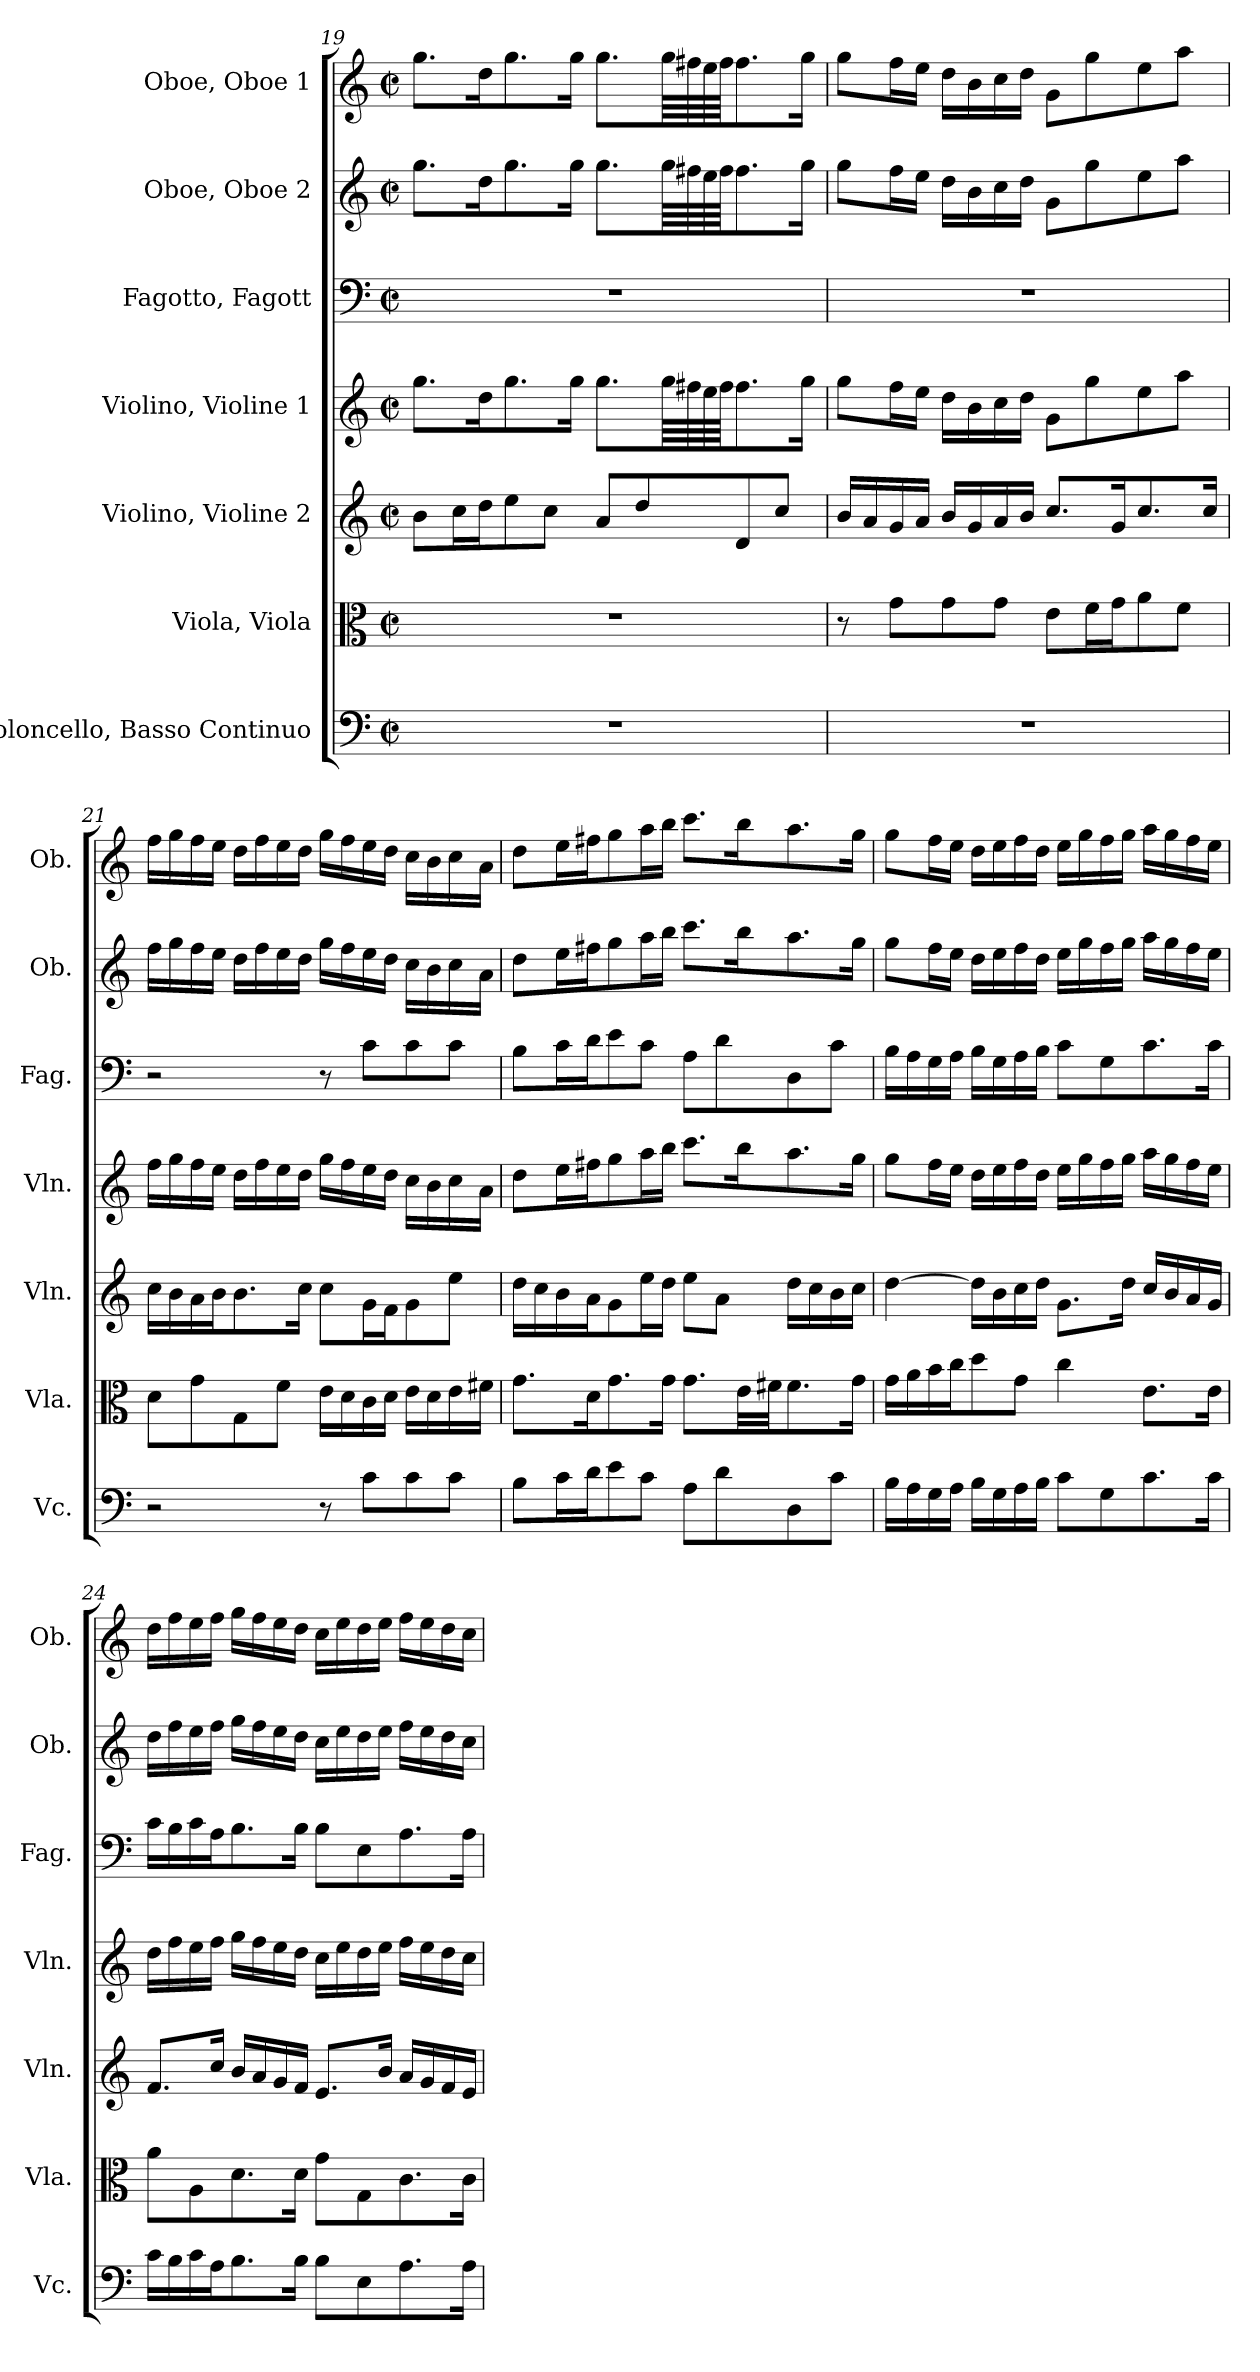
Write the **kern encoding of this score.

**kern	**kern	**kern	**kern	**kern	**kern	**kern
*part7	*part6	*part5	*part4	*part3	*part2	*part1
*staff7	*staff6	*staff5	*staff4	*staff3	*staff2	*staff1
*I"Violoncello, Basso Continuo	*I"Viola, Viola	*I"Violino, Violine 2	*I"Violino, Violine 1	*I"Fagotto, Fagott	*I"Oboe, Oboe 2	*I"Oboe, Oboe 1
*I'Vc.	*I'Vla.	*I'Vln.	*I'Vln.	*I'Fag.	*I'Ob.	*I'Ob.
!!LO:PB:g=z
*clefF4	*clefC3	*clefG2	*clefG2	*clefF4	*clefG2	*clefG2
*k[]	*k[]	*k[]	*k[]	*k[]	*k[]	*k[]
*M2/2	*M2/2	*M2/2	*M2/2	*M2/2	*M2/2	*M2/2
*met(c|)	*met(c|)	*met(c|)	*met(c|)	*met(c|)	*met(c|)	*met(c|)
=19	=19	=19	=19	=19	=19	=19
1r	1r	8b\L	8.gg\L	1r	8.gg\L	8.gg\L
.	.	16cc\L	.	.	.	.
.	.	16dd\J	16dd\K	.	16dd\K	16dd\K
.	.	8ee\	8.gg\	.	8.gg\	8.gg\
.	.	8cc\J	.	.	.	.
.	.	.	16gg\Jk	.	16gg\Jk	16gg\Jk
.	.	8a/L	8.gg\L	.	8.gg\L	8.gg\L
.	.	8dd/	.	.	.	.
.	.	.	64gg\LLL	.	64gg\LLL	64gg\LLL
.	.	.	64ff#X\	.	64ff#X\	64ff#X\
.	.	.	64ee\	.	64ee\	64ee\
.	.	.	64ff#\JJJ	.	64ff#\JJJ	64ff#\JJJ
.	.	8d/	8.ff#\	.	8.ff#\	8.ff#\
.	.	8cc/J	.	.	.	.
.	.	.	16gg\Jk	.	16gg\Jk	16gg\Jk
=20	=20	=20	=20	=20	=20	=20
1r	8r	16b/LL	8gg\L	1r	8gg\L	8gg\L
.	.	16a/	.	.	.	.
.	8g\L	16g/	16ff\L	.	16ff\L	16ff\L
.	.	16a/JJ	16ee\JJ	.	16ee\JJ	16ee\JJ
.	8g\	16b/LL	16dd\LL	.	16dd\LL	16dd\LL
.	.	16g/	16b\	.	16b\	16b\
.	8g\J	16a/	16cc\	.	16cc\	16cc\
.	.	16b/JJ	16dd\JJ	.	16dd\JJ	16dd\JJ
.	8e\L	8.cc/L	8g\L	.	8g\L	8g\L
.	16f\L	.	8gg\	.	8gg\	8gg\
.	16g\J	16g/K	.	.	.	.
.	8a\	8.cc/	8ee\	.	8ee\	8ee\
.	8f\J	.	8aa\J	.	8aa\J	8aa\J
.	.	16cc/Jk	.	.	.	.
=21	=21	=21	=21	=21	=21	=21
2r	8d\L	16cc\LL	16ff\LL	2r	16ff\LL	16ff\LL
.	.	16b\	16gg\	.	16gg\	16gg\
.	8g\	16a\	16ff\	.	16ff\	16ff\
.	.	16b\J	16ee\JJ	.	16ee\JJ	16ee\JJ
.	8G\	8.b\	16dd\LL	.	16dd\LL	16dd\LL
.	.	.	16ff\	.	16ff\	16ff\
.	8f\J	.	16ee\	.	16ee\	16ee\
.	.	16cc\Jk	16dd\JJ	.	16dd\JJ	16dd\JJ
8r	16e\LL	8cc\L	16gg\LL	8r	16gg\LL	16gg\LL
.	16d\	.	16ff\	.	16ff\	16ff\
8c\L	16c\	16g\L	16ee\	8c\L	16ee\	16ee\
.	16d\JJ	16f\J	16dd\JJ	.	16dd\JJ	16dd\JJ
8c\	16e\LL	8g\	16cc\LL	8c\	16cc\LL	16cc\LL
.	16d\	.	16b\	.	16b\	16b\
8c\J	16e\	8ee\J	16cc\	8c\J	16cc\	16cc\
.	16f#X\JJ	.	16a\JJ	.	16a\JJ	16a\JJ
!!LO:LB:g=z
=22	=22	=22	=22	=22	=22	=22
8B\L	8.g\L	16dd\LL	8dd\L	8B\L	8dd\L	8dd\L
.	.	16cc\	.	.	.	.
16c\L	.	16b\	16ee\L	16c\L	16ee\L	16ee\L
16d\J	16d\K	16a\J	16ff#X\J	16d\J	16ff#X\J	16ff#X\J
8e\	8.g\	8g\	8gg\	8e\	8gg\	8gg\
8c\J	.	16ee\L	16aa\L	8c\J	16aa\L	16aa\L
.	16g\Jk	16dd\JJ	16bb\JJ	.	16bb\JJ	16bb\JJ
8A\L	8.g\L	8ee\L	8.ccc\L	8A\L	8.ccc\L	8.ccc\L
8d\	.	8a\J	.	8d\	.	.
.	32e\LL	.	16bb\K	.	16bb\K	16bb\K
.	32f#X\JJ	.	.	.	.	.
8D\	8.f#\	16dd\LL	8.aa\	8D\	8.aa\	8.aa\
.	.	16cc\	.	.	.	.
8c\J	.	16b\	.	8c\J	.	.
.	16g\Jk	16cc\JJ	16gg\Jk	.	16gg\Jk	16gg\Jk
=23	=23	=23	=23	=23	=23	=23
16B\LL	16g\LL	[4dd\	8gg\L	16B\LL	8gg\L	8gg\L
16A\	16a\	.	.	16A\	.	.
16G\	16b\	.	16ff\L	16G\	16ff\L	16ff\L
16A\JJ	16cc\J	.	16ee\JJ	16A\JJ	16ee\JJ	16ee\JJ
16B\LL	8dd\	16dd\LL]	16dd\LL	16B\LL	16dd\LL	16dd\LL
16G\	.	16b\	16ee\	16G\	16ee\	16ee\
16A\	8g\J	16cc\	16ff\	16A\	16ff\	16ff\
16B\JJ	.	16dd\JJ	16dd\JJ	16B\JJ	16dd\JJ	16dd\JJ
8c\L	4cc\	8.g\L	16ee\LL	8c\L	16ee\LL	16ee\LL
.	.	.	16gg\	.	16gg\	16gg\
8G\	.	.	16ff\	8G\	16ff\	16ff\
.	.	16dd\Jk	16gg\JJ	.	16gg\JJ	16gg\JJ
8.c\	8.e\L	16cc/LL	16aa\LL	8.c\	16aa\LL	16aa\LL
.	.	16b/	16gg\	.	16gg\	16gg\
.	.	16a/	16ff\	.	16ff\	16ff\
16c\Jk	16e\Jk	16g/JJ	16ee\JJ	16c\Jk	16ee\JJ	16ee\JJ
=24	=24	=24	=24	=24	=24	=24
16c\LL	8a\L	8.f/L	16dd\LL	16c\LL	16dd\LL	16dd\LL
16B\	.	.	16ff\	16B\	16ff\	16ff\
16c\	8A\	.	16ee\	16c\	16ee\	16ee\
16A\J	.	16cc/Jk	16ff\JJ	16A\J	16ff\JJ	16ff\JJ
8.B\	8.d\	16b/LL	16gg\LL	8.B\	16gg\LL	16gg\LL
.	.	16a/	16ff\	.	16ff\	16ff\
.	.	16g/	16ee\	.	16ee\	16ee\
16B\Jk	16d\Jk	16f/JJ	16dd\JJ	16B\Jk	16dd\JJ	16dd\JJ
8B\L	8g\L	8.e/L	16cc\LL	8B\L	16cc\LL	16cc\LL
.	.	.	16ee\	.	16ee\	16ee\
8E\	8G\	.	16dd\	8E\	16dd\	16dd\
.	.	16b/Jk	16ee\JJ	.	16ee\JJ	16ee\JJ
8.A\	8.c\	16a/LL	16ff\LL	8.A\	16ff\LL	16ff\LL
.	.	16g/	16ee\	.	16ee\	16ee\
.	.	16f/	16dd\	.	16dd\	16dd\
16A\Jk	16c\Jk	16e/JJ	16cc\JJ	16A\Jk	16cc\JJ	16cc\JJ
=	=	=	=	=	=	=
*-	*-	*-	*-	*-	*-	*-
